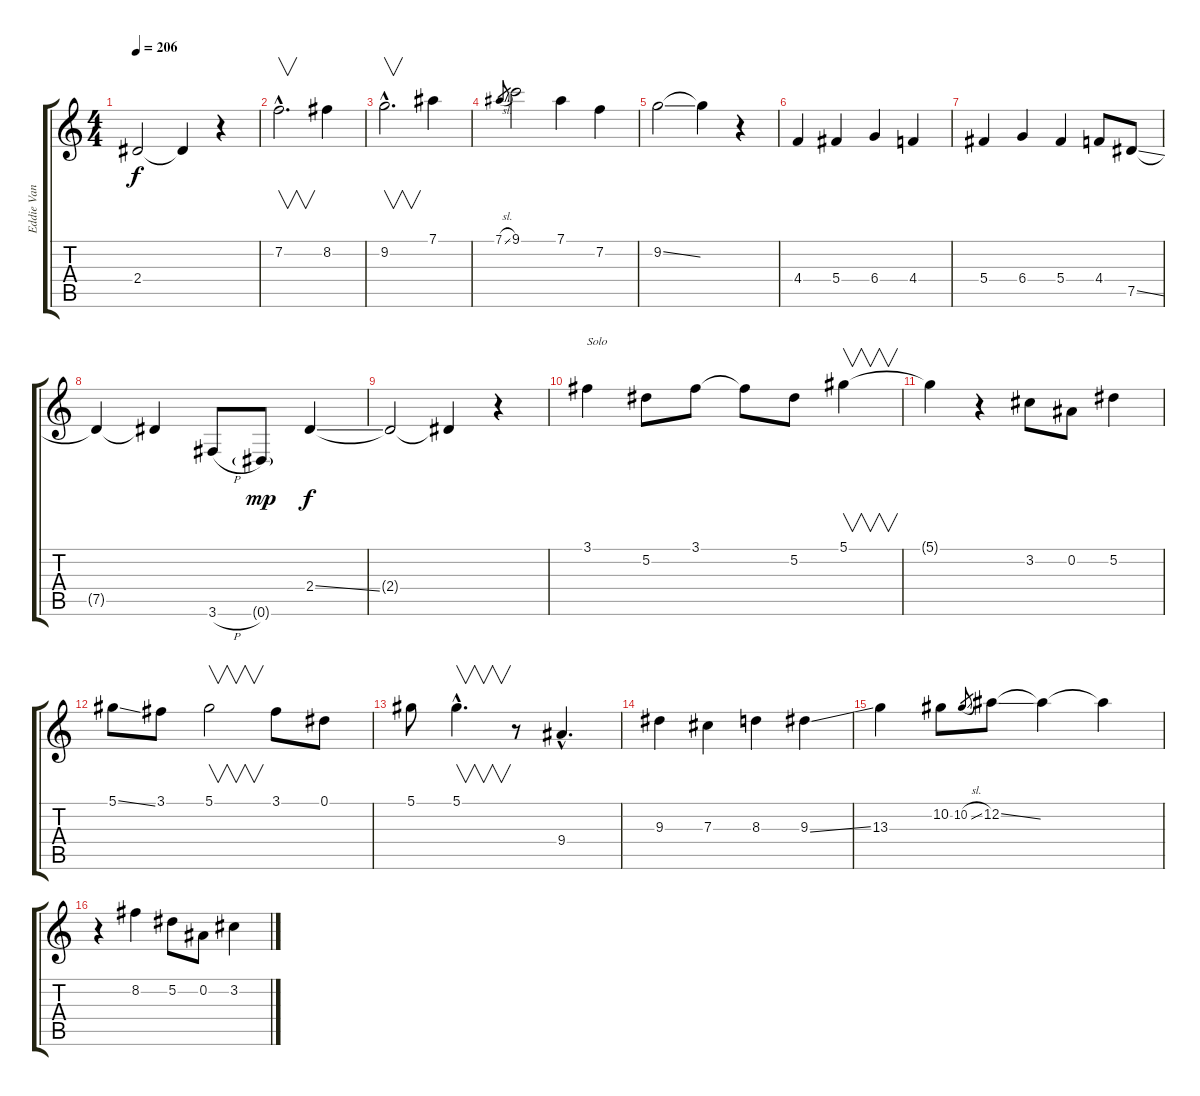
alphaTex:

\track ("Eddie Van Halen slide" "Eddie Van ") {instrument electricguitarjazz}
\staff {score tabs}
\tuning (Eb4 Bb3 Gb3 Db3 Ab2 Eb2) {hide}
\ts (4 4)
\tempo 206
\clef g2
\ks c
2.4{t}.2{dy f} 2.4{t}.4 r.4 |
7.2{hac}.2{v d} 8.2.4 |
9.2{hac}.2{v d} 7.1.4 |
7.1{sl}.8{gr} 9.1.2 7.1.4 7.2.4 |
9.2{ss}.2 9.2{t}.4 r.4 |
4.4.4 5.4.4 6.4.4 4.4.4 |
5.4.4 6.4.4 5.4.4 4.4.8 7.5{ss}.8 |
7.5{t}.4 7.5{t}.4 3.6{h}.8 0.6{g}.8{dy mp} 2.4{ss}.4{dy f} |
2.4{t}.2 2.4{t}.4 r.4 |
3.1.4{txt "Solo"} 5.2.8 3.1.8 3.1{t}.8 5.2.8 5.1.4{v} |
5.1{t}.4 r.4 3.2.8 0.2.8 5.2.4 |
5.1{ss}.8 3.1.8 5.1.2{v} 3.1.8 0.1.8 |
5.1.8 5.1{hac}.4{v d} r.8 9.4{hac}.4{d} |
9.3.4 7.3.4 8.3.4 9.3{ss}.4 |
13.3.4 10.2.8 10.2{sl}.8{gr} 12.2{ss}.8 12.2{t}.4 12.2{t}.4 |
r.4 8.2.4 5.2.8 0.2.8 3.2{ss}.4
